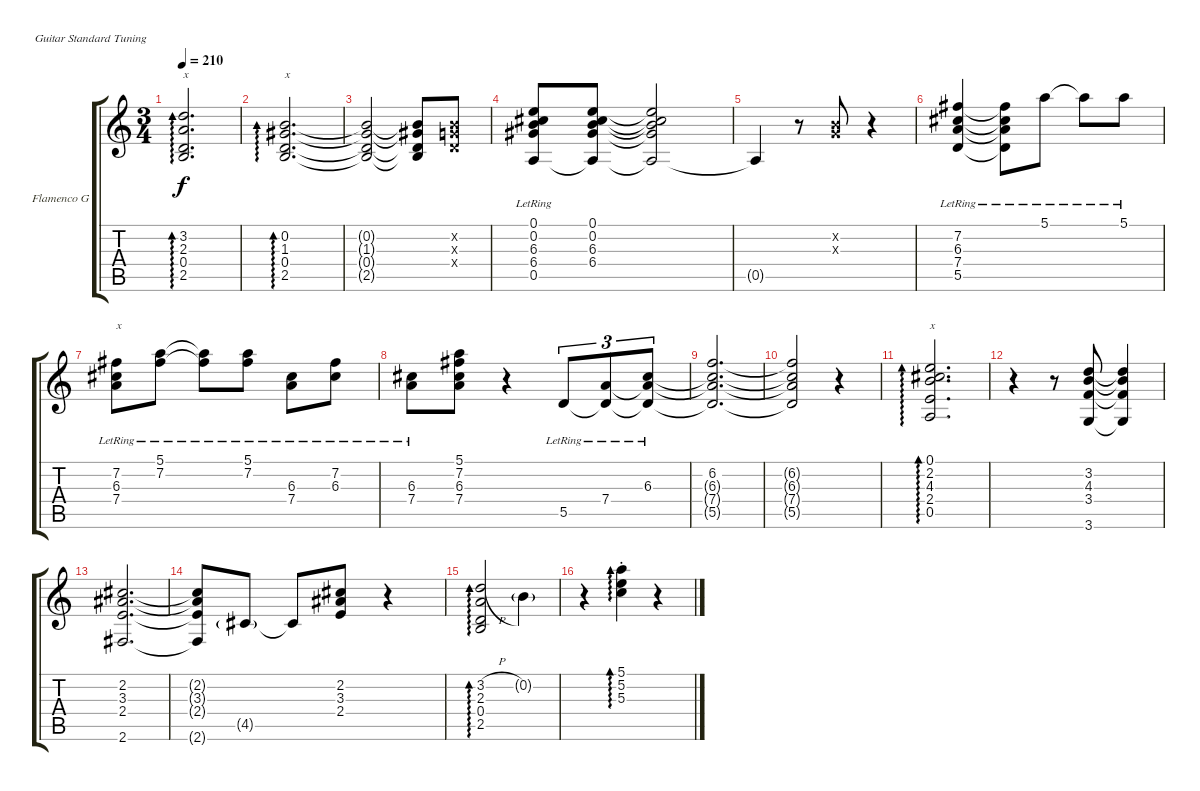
\defaultSystemsLayout 4
\bracketExtendMode groupsimilarinstruments
\firstSystemTrackNameOrientation horizontal
\otherSystemsTrackNameOrientation horizontal
\track ("Flamenco Guitar" "Flamenco G") {instrument acousticguitarnylon}
\staff {score tabs}
\tuning (E4 B3 G3 D3 A2 E2)
\ts (3 4)
\tempo 210
\clef g2
\ks c
(2.5 0.4 2.3 3.2).2{d ad 0 txt "x" dy f} |
(2.5 0.4 1.3 0.2).2{d ad 0 txt "x"} |
(0.2{t} 1.3{t} 0.4{t} 2.5{t}).2 (2.5{t} 0.4{t} 1.3{t} 0.2{t}).8 (0.3{x} 0.2{x} 0.4{x}).8 |
(0.5{lr} 6.4{lr} 6.3{lr} 0.2{lr} 0.1{lr}).8 (0.1 0.2 6.3 6.4 0.5{t}).8 (0.5{t} 6.4{t} 6.3{t} 0.2{t} 0.1{t}).2 |
0.5{t}.4 r.8 (0.2{x} 0.3{x}).8 r.4 |
(5.5{lr} 7.4{lr} 6.3{lr} 7.2{lr}).4 (7.2{lr t} 6.3{lr t} 7.4{lr t} 5.5{lr t}).8 5.1{lr}.8 5.1{lr t}.8 5.1{lr}.8 |
(7.4{lr} 6.3{lr} 7.2{lr}).8{txt "x"} (5.1{lr} 7.2{lr}).8 (7.2{lr t} 5.1{lr t}).8 (7.2{lr} 5.1{lr}).8 (6.3{lr} 7.4{lr}).8 (7.2{lr} 6.3{lr}).8 |
(7.4{lr} 6.3{lr}).8 (7.4 6.3 7.2 5.1).8 r.4 5.5{lr}.8{tu (3 2)} (7.4{lr} 5.5{lr t}).8{tu (3 2)} (6.3{lr} 7.4{lr t} 5.5{lr t}).8{tu (3 2)} |
(6.2 6.3{t} 7.4{t} 5.5{t}).2{d} |
(6.2{t} 6.3{t} 7.4{t} 5.5{t}).2 r.4 |
(0.5 2.4 4.3 2.2 0.1).2{d ad 0 txt "x"} |
r.4 r.8 (3.6 3.4 4.3 3.2).8 (3.2{t} 4.3{t} 3.4{t} 3.6{t}).4 |
(2.6 2.4 3.3 2.2).2{d} |
(2.6{t} 2.4{t} 3.3{t} 2.2{t}).8 4.5{g}.8 4.5{t}.8 (2.4 3.3 2.2).8 r.4 |
(2.5 0.4 2.3 3.2{h}).2{ad 0} 0.2{g}.4 |
r.4 (5.3{st} 5.2{st} 5.1{st}).4{ad 0} r.4
